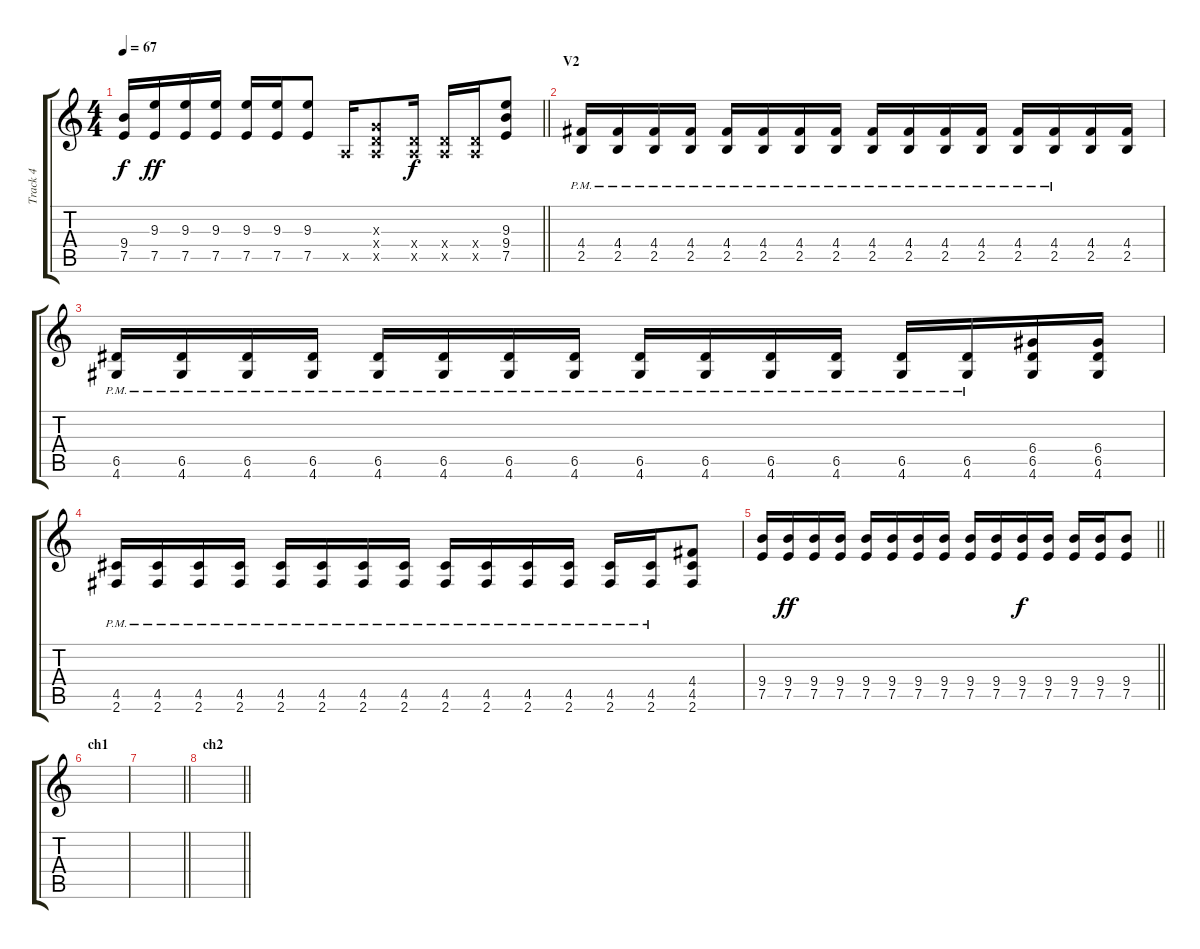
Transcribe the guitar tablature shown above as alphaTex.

\track ("Track 4" "Track 4") {instrument distortionguitar}
\staff {score tabs}
\tuning (E4 B3 G3 D3 A2 E2) {hide}
\ts (4 4)
\tempo 67
\clef g2
\barLineRight lightlight
\ks c
(9.4 7.5).16{dy f} (9.3 7.5).16{dy ff} (9.3 7.5).16 (9.3 7.5).16 (9.3 7.5).16 (9.3 7.5).16 (9.3 7.5).8 0.5{x}.16 (0.3{x} 0.4{x} 0.5{x}).8 (0.4{x} 0.5{x}).16{dy f} (0.4{x} 0.5{x}).16 (0.4{x} 0.5{x}).16 (9.3 9.4 7.5).8 |
\section ("" "V2")
(4.4{pm} 2.5{pm}).16 (4.4{pm} 2.5{pm}).16 (4.4{pm} 2.5{pm}).16 (4.4{pm} 2.5{pm}).16 (4.4{pm} 2.5{pm}).16 (4.4{pm} 2.5{pm}).16 (4.4{pm} 2.5{pm}).16 (4.4{pm} 2.5{pm}).16 (4.4{pm} 2.5{pm}).16 (4.4{pm} 2.5{pm}).16 (4.4{pm} 2.5{pm}).16 (4.4{pm} 2.5{pm}).16 (4.4{pm} 2.5{pm}).16 (4.4{pm} 2.5{pm}).16 (4.4 2.5).16 (4.4 2.5).16 |
(6.5{pm} 4.6{pm}).16 (6.5{pm} 4.6{pm}).16 (6.5{pm} 4.6{pm}).16 (6.5{pm} 4.6{pm}).16 (6.5{pm} 4.6{pm}).16 (6.5{pm} 4.6{pm}).16 (6.5{pm} 4.6{pm}).16 (6.5{pm} 4.6{pm}).16 (6.5{pm} 4.6{pm}).16 (6.5{pm} 4.6{pm}).16 (6.5{pm} 4.6{pm}).16 (6.5{pm} 4.6{pm}).16 (6.5{pm} 4.6{pm}).16 (6.5{pm} 4.6{pm}).16 (6.4 6.5 4.6).16 (6.4 6.5 4.6).16 |
(4.5{pm} 2.6{pm}).16 (4.5{pm} 2.6{pm}).16 (4.5{pm} 2.6{pm}).16 (4.5{pm} 2.6{pm}).16 (4.5{pm} 2.6{pm}).16 (4.5{pm} 2.6{pm}).16 (4.5{pm} 2.6{pm}).16 (4.5{pm} 2.6{pm}).16 (4.5{pm} 2.6{pm}).16 (4.5{pm} 2.6{pm}).16 (4.5{pm} 2.6{pm}).16 (4.5{pm} 2.6{pm}).16 (4.5{pm} 2.6{pm}).16 (4.5{pm} 2.6{pm}).16 (4.4 4.5 2.6).8 |
\barLineRight lightlight
(9.4 7.5).16 (9.4 7.5).16{dy ff} (9.4 7.5).16 (9.4 7.5).16 (9.4 7.5).16 (9.4 7.5).16 (9.4 7.5).16 (9.4 7.5).16 (9.4 7.5).16 (9.4 7.5).16 (9.4 7.5).16{dy f} (9.4 7.5).16 (9.4 7.5).16 (9.4 7.5).16 (9.4 7.5).8 |
\section ("" "ch1")
|
\barLineRight lightlight
|
\section ("" "ch2")
\barLineRight lightlight
